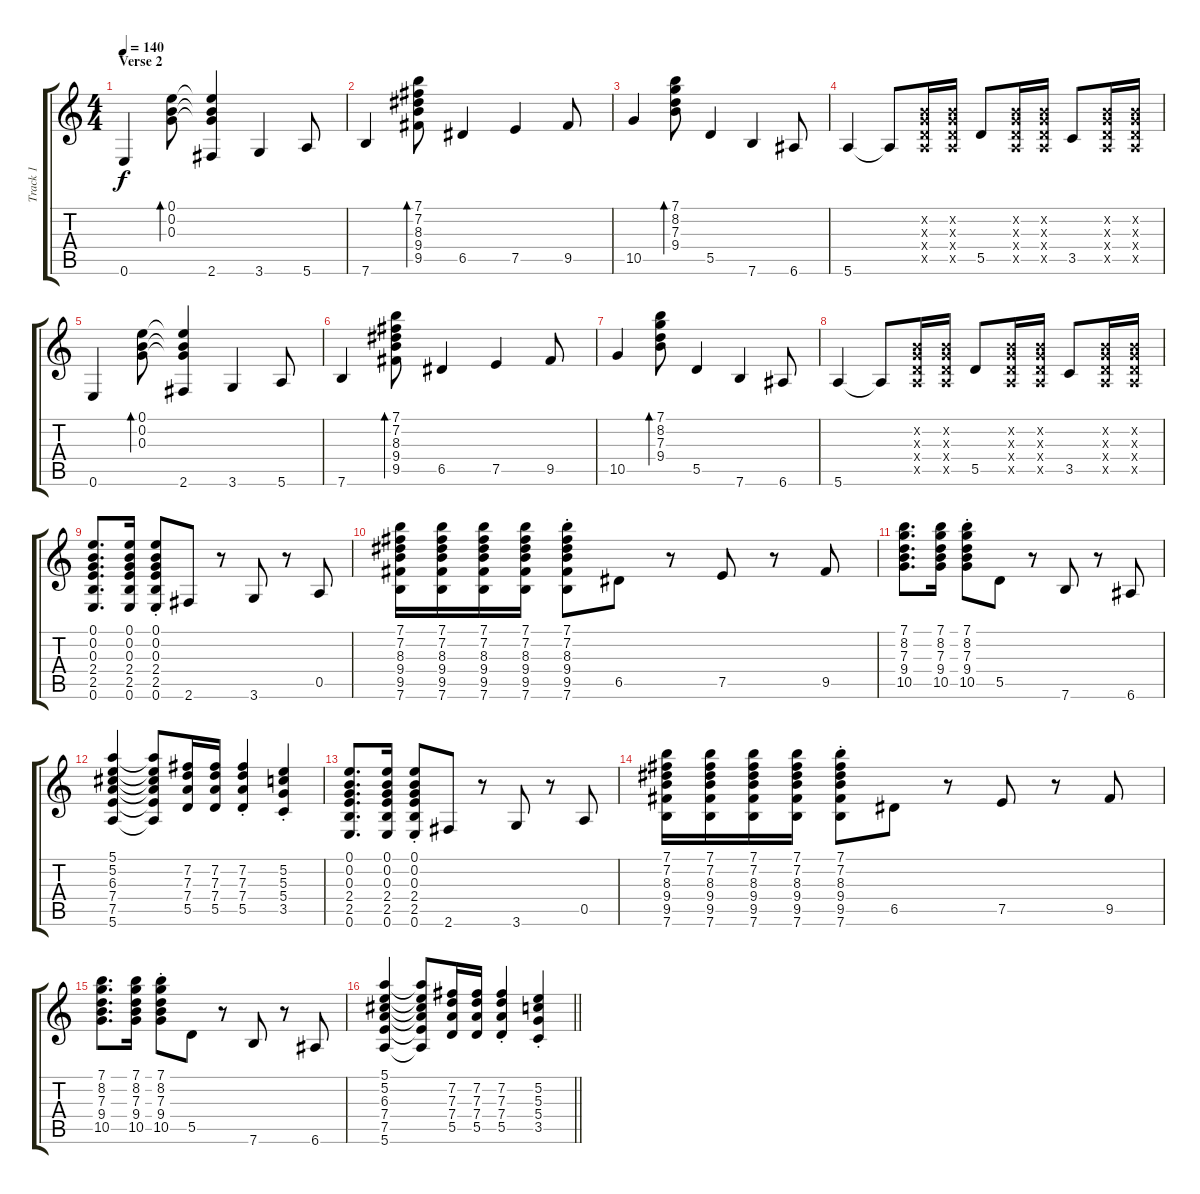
\track ("Track 1" "Track 1") {instrument distortionguitar}
\staff {score tabs}
\tuning (E4 B3 G3 D3 A2 E2) {hide}
\ts (4 4)
\section ("" "Verse 2")
\tempo 140
\clef g2
\ks c
0.6.4{dy f} (0.1 0.2 0.3).8{bd 480} (0.1{t} 0.2{t} 0.3{t} 2.6).4 3.6.4 5.6.8 |
7.6.4 (7.1 7.2 8.3 9.4 9.5).8{bd 480} 6.5.4 7.5.4 9.5.8 |
10.5.4 (7.1 8.2 7.3 9.4).8{bd 480} 5.5.4 7.6.4 6.6.8 |
5.6.4 5.6{t}.8 (0.2{x} 0.3{x} 0.4{x} 0.5{x}).16 (0.2{x} 0.3{x} 0.4{x} 0.5{x}).16 5.5.8 (0.2{x} 0.3{x} 0.4{x} 0.5{x}).16 (0.2{x} 0.3{x} 0.4{x} 0.5{x}).16 3.5.8 (0.2{x} 0.3{x} 0.4{x} 0.5{x}).16 (0.2{x} 0.3{x} 0.4{x} 0.5{x}).16 |
0.6.4 (0.1 0.2 0.3).8{bd 480} (0.1{t} 0.2{t} 0.3{t} 2.6).4 3.6.4 5.6.8 |
7.6.4 (7.1 7.2 8.3 9.4 9.5).8{bd 480} 6.5.4 7.5.4 9.5.8 |
10.5.4 (7.1 8.2 7.3 9.4).8{bd 480} 5.5.4 7.6.4 6.6.8 |
5.6.4 5.6{t}.8 (0.2{x} 0.3{x} 0.4{x} 0.5{x}).16 (0.2{x} 0.3{x} 0.4{x} 0.5{x}).16 5.5.8 (0.2{x} 0.3{x} 0.4{x} 0.5{x}).16 (0.2{x} 0.3{x} 0.4{x} 0.5{x}).16 3.5.8 (0.2{x} 0.3{x} 0.4{x} 0.5{x}).16 (0.2{x} 0.3{x} 0.4{x} 0.5{x}).16 |
(0.1 0.2 0.3 2.4 2.5 0.6).8{d} (0.1 0.2 0.3 2.4 2.5 0.6).16 (0.1 0.2 0.3 2.4 2.5 0.6{st}).8 2.6.8 r.8 3.6.8 r.8 0.5.8 |
(7.1 7.2 8.3 9.4 9.5 7.6).16 (7.1 7.2 8.3 9.4 9.5 7.6).16 (7.1 7.2 8.3 9.4 9.5 7.6).16 (7.1 7.2 8.3 9.4 9.5 7.6).16 (7.1 7.2 8.3{st} 9.4 9.5 7.6).8 6.5.8 r.8 7.5.8 r.8 9.5.8 |
(7.1 8.2 7.3 9.4 10.5).8{d} (7.1 8.2 7.3 9.4 10.5).16 (7.1 8.2 7.3 9.4 10.5{st}).8 5.5.8 r.8 7.6.8 r.8 6.6.8 |
(5.1 5.2 6.3 7.4 7.5 5.6).4 (5.1{t} 5.2{t} 6.3{t} 7.4{t} 7.5{t} 5.6{t}).8 (7.2 7.3 7.4 5.5).16 (7.2 7.3 7.4 5.5).16 (7.2 7.3{st} 7.4 5.5).4 (5.2 5.3 5.4 3.5{st}).4 |
(0.1 0.2 0.3 2.4 2.5 0.6).8{d} (0.1 0.2 0.3 2.4 2.5 0.6).16 (0.1 0.2 0.3 2.4 2.5 0.6{st}).8 2.6.8 r.8 3.6.8 r.8 0.5.8 |
(7.1 7.2 8.3 9.4 9.5 7.6).16 (7.1 7.2 8.3 9.4 9.5 7.6).16 (7.1 7.2 8.3 9.4 9.5 7.6).16 (7.1 7.2 8.3 9.4 9.5 7.6).16 (7.1 7.2 8.3{st} 9.4 9.5 7.6).8 6.5.8 r.8 7.5.8 r.8 9.5.8 |
(7.1 8.2 7.3 9.4 10.5).8{d} (7.1 8.2 7.3 9.4 10.5).16 (7.1 8.2 7.3 9.4 10.5{st}).8 5.5.8 r.8 7.6.8 r.8 6.6.8 |
\barLineRight lightlight
(5.1 5.2 6.3 7.4 7.5 5.6).4 (5.1{t} 5.2{t} 6.3{t} 7.4{t} 7.5{t} 5.6{t}).8 (7.2 7.3 7.4 5.5).16 (7.2 7.3 7.4 5.5).16 (7.2 7.3{st} 7.4 5.5).4 (5.2 5.3 5.4 3.5{st}).4
